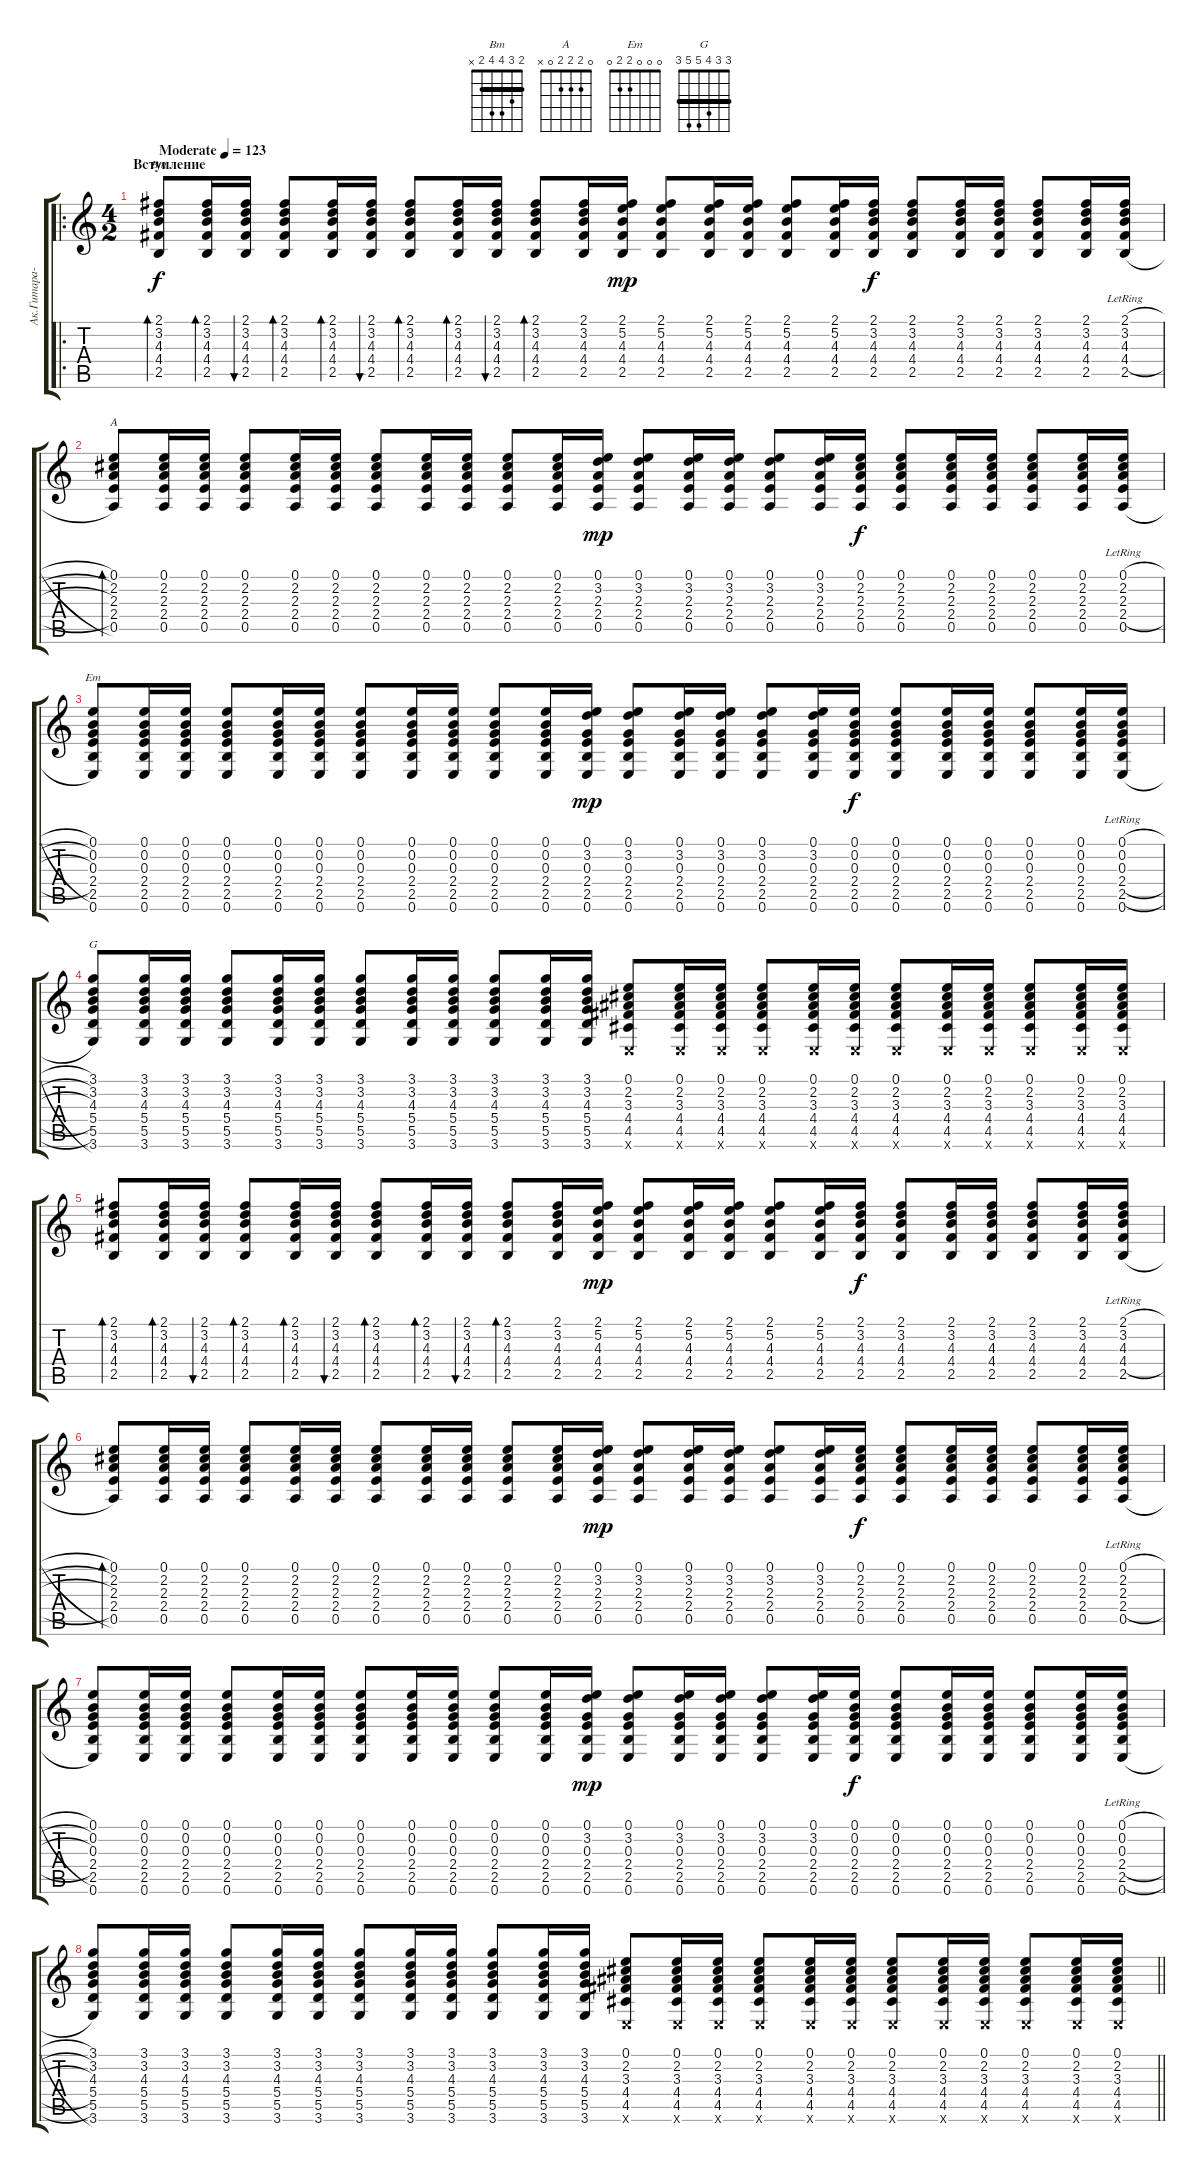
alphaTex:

\track ("Ак.Гитара-ритм" "Ак.Гитара-") {solo instrument acousticguitarsteel}
\staff {score tabs}
\tuning (E4 B3 G3 D3 A2 E2) {hide}
\chord ("Bm" 2 3 4 4 2 x) {barre 2}
\chord ("A" 0 2 2 2 0 x)
\chord ("Em" 0 0 0 2 2 0)
\chord ("G" 3 3 4 5 5 3) {barre 3}
\ro
\ts (4 2)
\section ("" "Вступление")
\tempo (123 "Moderate")
\clef g2
\ks c
(2.1 3.2 4.3 4.4 2.5).8{bd 60 ch "Bm" dy f instrument acousticguitarsteel} (2.1 3.2 4.3 4.4 2.5).16{bd 60} (2.1 3.2 4.3 4.4 2.5).16{bu 60} (2.1 3.2 4.3 4.4 2.5).8{bd 60} (2.1 3.2 4.3 4.4 2.5).16{bd 60} (2.1 3.2 4.3 4.4 2.5).16{bu 60} (2.1 3.2 4.3 4.4 2.5).8{bd 60} (2.1 3.2 4.3 4.4 2.5).16{bd 60} (2.1 3.2 4.3 4.4 2.5).16{bu 60} (2.1 3.2 4.3 4.4 2.5).8{bd 60} (2.1 3.2 4.3 4.4 2.5).16 (2.1 5.2 4.3 4.4 2.5).16{dy mp} (2.1 5.2 4.3 4.4 2.5).8 (2.1 5.2 4.3 4.4 2.5).16 (2.1 5.2 4.3 4.4 2.5).16 (2.1 5.2 4.3 4.4 2.5).8 (2.1 5.2 4.3 4.4 2.5).16 (2.1 3.2 4.3 4.4 2.5).16{dy f} (2.1 3.2 4.3 4.4 2.5).8 (2.1 3.2 4.3 4.4 2.5).16 (2.1 3.2 4.3 4.4 2.5).16 (2.1 3.2 4.3 4.4 2.5).8 (2.1 3.2 4.3 4.4 2.5).16 (2.1{h lr} 3.2{h lr} 4.3{h lr} 4.4{h lr} 2.5{h lr}).16 |
(0.1 2.2 2.3 2.4 0.5).8{bd 60 ch "A"} (0.1 2.2 2.3 2.4 0.5).16 (0.1 2.2 2.3 2.4 0.5).16 (0.1 2.2 2.3 2.4 0.5).8 (0.1 2.2 2.3 2.4 0.5).16 (0.1 2.2 2.3 2.4 0.5).16 (0.1 2.2 2.3 2.4 0.5).8 (0.1 2.2 2.3 2.4 0.5).16 (0.1 2.2 2.3 2.4 0.5).16 (0.1 2.2 2.3 2.4 0.5).8 (0.1 2.2 2.3 2.4 0.5).16 (0.1 3.2 2.3 2.4 0.5).16{dy mp} (0.1 3.2 2.3 2.4 0.5).8 (0.1 3.2 2.3 2.4 0.5).16 (0.1 3.2 2.3 2.4 0.5).16 (0.1 3.2 2.3 2.4 0.5).8 (0.1 3.2 2.3 2.4 0.5).16 (0.1 2.2 2.3 2.4 0.5).16{dy f} (0.1 2.2 2.3 2.4 0.5).8 (0.1 2.2 2.3 2.4 0.5).16 (0.1 2.2 2.3 2.4 0.5).16 (0.1 2.2 2.3 2.4 0.5).8 (0.1 2.2 2.3 2.4 0.5).16 (0.1{h lr} 2.2{h lr} 2.3{h lr} 2.4{h lr} 0.5{h lr}).16 |
(0.1 0.2 0.3 2.4 2.5 0.6).8{ch "Em"} (0.1 0.2 0.3 2.4 2.5 0.6).16 (0.1 0.2 0.3 2.4 2.5 0.6).16 (0.1 0.2 0.3 2.4 2.5 0.6).8 (0.1 0.2 0.3 2.4 2.5 0.6).16 (0.1 0.2 0.3 2.4 2.5 0.6).16 (0.1 0.2 0.3 2.4 2.5 0.6).8 (0.1 0.2 0.3 2.4 2.5 0.6).16 (0.1 0.2 0.3 2.4 2.5 0.6).16 (0.1 0.2 0.3 2.4 2.5 0.6).8 (0.1 0.2 0.3 2.4 2.5 0.6).16 (0.1 3.2 0.3 2.4 2.5 0.6).16{dy mp} (0.1 3.2 0.3 2.4 2.5 0.6).8 (0.1 3.2 0.3 2.4 2.5 0.6).16 (0.1 3.2 0.3 2.4 2.5 0.6).16 (0.1 3.2 0.3 2.4 2.5 0.6).8 (0.1 3.2 0.3 2.4 2.5 0.6).16 (0.1 0.2 0.3 2.4 2.5 0.6).16{dy f} (0.1 0.2 0.3 2.4 2.5 0.6).8 (0.1 0.2 0.3 2.4 2.5 0.6).16 (0.1 0.2 0.3 2.4 2.5 0.6).16 (0.1 0.2 0.3 2.4 2.5 0.6).8 (0.1 0.2 0.3 2.4 2.5 0.6).16 (0.1{h lr} 0.2{h lr} 0.3{h lr} 2.4{h lr} 2.5{h lr} 0.6{h lr}).16 |
(3.1 3.2 4.3 5.4 5.5 3.6).8{ch "G"} (3.1 3.2 4.3 5.4 5.5 3.6).16 (3.1 3.2 4.3 5.4 5.5 3.6).16 (3.1 3.2 4.3 5.4 5.5 3.6).8 (3.1 3.2 4.3 5.4 5.5 3.6).16 (3.1 3.2 4.3 5.4 5.5 3.6).16 (3.1 3.2 4.3 5.4 5.5 3.6).8 (3.1 3.2 4.3 5.4 5.5 3.6).16 (3.1 3.2 4.3 5.4 5.5 3.6).16 (3.1 3.2 4.3 5.4 5.5 3.6).8 (3.1 3.2 4.3 5.4 5.5 3.6).16 (3.1 3.2 4.3 5.4 5.5 3.6).16 (0.1 2.2 3.3 4.4 4.5 0.6{x}).8 (0.1 2.2 3.3 4.4 4.5 0.6{x}).16 (0.1 2.2 3.3 4.4 4.5 0.6{x}).16 (0.1 2.2 3.3 4.4 4.5 0.6{x}).8 (0.1 2.2 3.3 4.4 4.5 0.6{x}).16 (0.1 2.2 3.3 4.4 4.5 0.6{x}).16 (0.1 2.2 3.3 4.4 4.5 0.6{x}).8 (0.1 2.2 3.3 4.4 4.5 0.6{x}).16 (0.1 2.2 3.3 4.4 4.5 0.6{x}).16 (0.1 2.2 3.3 4.4 4.5 0.6{x}).8 (0.1 2.2 3.3 4.4 4.5 0.6{x}).16 (0.1 2.2 3.3 4.4 4.5 0.6{x}).16 |
(2.1 3.2 4.3 4.4 2.5).8{bd 60} (2.1 3.2 4.3 4.4 2.5).16{bd 60} (2.1 3.2 4.3 4.4 2.5).16{bu 60} (2.1 3.2 4.3 4.4 2.5).8{bd 60} (2.1 3.2 4.3 4.4 2.5).16{bd 60} (2.1 3.2 4.3 4.4 2.5).16{bu 60} (2.1 3.2 4.3 4.4 2.5).8{bd 60} (2.1 3.2 4.3 4.4 2.5).16{bd 60} (2.1 3.2 4.3 4.4 2.5).16{bu 60} (2.1 3.2 4.3 4.4 2.5).8{bd 60} (2.1 3.2 4.3 4.4 2.5).16 (2.1 5.2 4.3 4.4 2.5).16{dy mp} (2.1 5.2 4.3 4.4 2.5).8 (2.1 5.2 4.3 4.4 2.5).16 (2.1 5.2 4.3 4.4 2.5).16 (2.1 5.2 4.3 4.4 2.5).8 (2.1 5.2 4.3 4.4 2.5).16 (2.1 3.2 4.3 4.4 2.5).16{dy f} (2.1 3.2 4.3 4.4 2.5).8 (2.1 3.2 4.3 4.4 2.5).16 (2.1 3.2 4.3 4.4 2.5).16 (2.1 3.2 4.3 4.4 2.5).8 (2.1 3.2 4.3 4.4 2.5).16 (2.1{h lr} 3.2{h lr} 4.3{h lr} 4.4{h lr} 2.5{h lr}).16 |
(0.1 2.2 2.3 2.4 0.5).8{bd 60} (0.1 2.2 2.3 2.4 0.5).16 (0.1 2.2 2.3 2.4 0.5).16 (0.1 2.2 2.3 2.4 0.5).8 (0.1 2.2 2.3 2.4 0.5).16 (0.1 2.2 2.3 2.4 0.5).16 (0.1 2.2 2.3 2.4 0.5).8 (0.1 2.2 2.3 2.4 0.5).16 (0.1 2.2 2.3 2.4 0.5).16 (0.1 2.2 2.3 2.4 0.5).8 (0.1 2.2 2.3 2.4 0.5).16 (0.1 3.2 2.3 2.4 0.5).16{dy mp} (0.1 3.2 2.3 2.4 0.5).8 (0.1 3.2 2.3 2.4 0.5).16 (0.1 3.2 2.3 2.4 0.5).16 (0.1 3.2 2.3 2.4 0.5).8 (0.1 3.2 2.3 2.4 0.5).16 (0.1 2.2 2.3 2.4 0.5).16{dy f} (0.1 2.2 2.3 2.4 0.5).8 (0.1 2.2 2.3 2.4 0.5).16 (0.1 2.2 2.3 2.4 0.5).16 (0.1 2.2 2.3 2.4 0.5).8 (0.1 2.2 2.3 2.4 0.5).16 (0.1{h lr} 2.2{h lr} 2.3{h lr} 2.4{h lr} 0.5{h lr}).16 |
(0.1 0.2 0.3 2.4 2.5 0.6).8 (0.1 0.2 0.3 2.4 2.5 0.6).16 (0.1 0.2 0.3 2.4 2.5 0.6).16 (0.1 0.2 0.3 2.4 2.5 0.6).8 (0.1 0.2 0.3 2.4 2.5 0.6).16 (0.1 0.2 0.3 2.4 2.5 0.6).16 (0.1 0.2 0.3 2.4 2.5 0.6).8 (0.1 0.2 0.3 2.4 2.5 0.6).16 (0.1 0.2 0.3 2.4 2.5 0.6).16 (0.1 0.2 0.3 2.4 2.5 0.6).8 (0.1 0.2 0.3 2.4 2.5 0.6).16 (0.1 3.2 0.3 2.4 2.5 0.6).16{dy mp} (0.1 3.2 0.3 2.4 2.5 0.6).8 (0.1 3.2 0.3 2.4 2.5 0.6).16 (0.1 3.2 0.3 2.4 2.5 0.6).16 (0.1 3.2 0.3 2.4 2.5 0.6).8 (0.1 3.2 0.3 2.4 2.5 0.6).16 (0.1 0.2 0.3 2.4 2.5 0.6).16{dy f} (0.1 0.2 0.3 2.4 2.5 0.6).8 (0.1 0.2 0.3 2.4 2.5 0.6).16 (0.1 0.2 0.3 2.4 2.5 0.6).16 (0.1 0.2 0.3 2.4 2.5 0.6).8 (0.1 0.2 0.3 2.4 2.5 0.6).16 (0.1{h lr} 0.2{h lr} 0.3{h lr} 2.4{h lr} 2.5{h lr} 0.6{h lr}).16 |
\barLineRight lightlight
(3.1 3.2 4.3 5.4 5.5 3.6).8 (3.1 3.2 4.3 5.4 5.5 3.6).16 (3.1 3.2 4.3 5.4 5.5 3.6).16 (3.1 3.2 4.3 5.4 5.5 3.6).8 (3.1 3.2 4.3 5.4 5.5 3.6).16 (3.1 3.2 4.3 5.4 5.5 3.6).16 (3.1 3.2 4.3 5.4 5.5 3.6).8 (3.1 3.2 4.3 5.4 5.5 3.6).16 (3.1 3.2 4.3 5.4 5.5 3.6).16 (3.1 3.2 4.3 5.4 5.5 3.6).8 (3.1 3.2 4.3 5.4 5.5 3.6).16 (3.1 3.2 4.3 5.4 5.5 3.6).16 (0.1 2.2 3.3 4.4 4.5 0.6{x}).8 (0.1 2.2 3.3 4.4 4.5 0.6{x}).16 (0.1 2.2 3.3 4.4 4.5 0.6{x}).16 (0.1 2.2 3.3 4.4 4.5 0.6{x}).8 (0.1 2.2 3.3 4.4 4.5 0.6{x}).16 (0.1 2.2 3.3 4.4 4.5 0.6{x}).16 (0.1 2.2 3.3 4.4 4.5 0.6{x}).8 (0.1 2.2 3.3 4.4 4.5 0.6{x}).16 (0.1 2.2 3.3 4.4 4.5 0.6{x}).16 (0.1 2.2 3.3 4.4 4.5 0.6{x}).8 (0.1 2.2 3.3 4.4 4.5 0.6{x}).16 (0.1 2.2 3.3 4.4 4.5 0.6{x}).16
